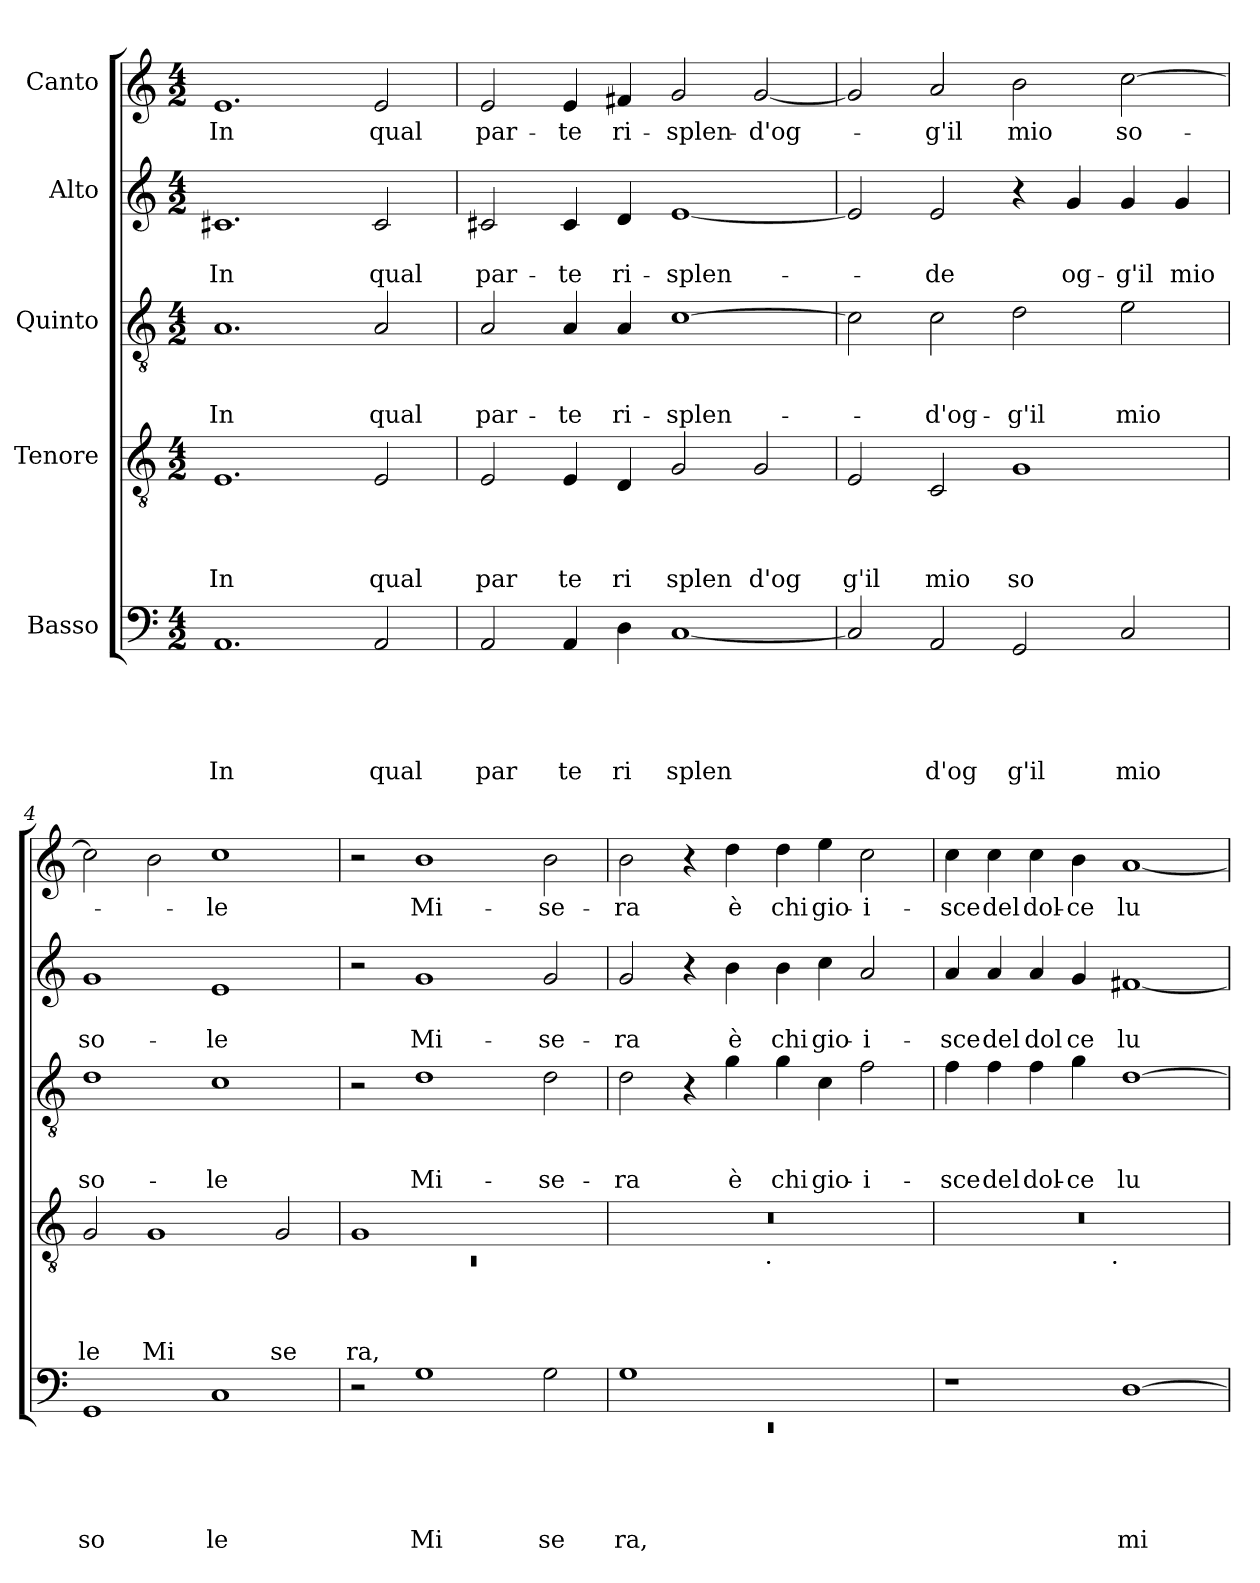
**kern	**text	**text	**text	**text	**text	**kern	**text	**text	**text	**text	**kern	**text	**text	**text	**kern	**text	**text	**kern	**text
*part5	*part5	*part5	*part5	*part5	*part5	*part4	*part4	*part4	*part4	*part4	*part3	*part3	*part3	*part3	*part2	*part2	*part2	*part1	*part1
*staff5	*staff5	*staff5	*staff5	*staff5	*staff5	*staff4	*staff4	*staff4	*staff4	*staff4	*staff3	*staff3	*staff3	*staff3	*staff2	*staff2	*staff2	*staff1	*staff1
*I"Basso	*	*	*	*	*	*I"Tenore	*	*	*	*	*I"Quinto	*	*	*	*I"Alto	*	*	*I"Canto	*
*clefF4	*	*	*	*	*	*clefGv2	*	*	*	*	*clefGv2	*	*	*	*clefG2	*	*	*clefG2	*
*k[]	*	*	*	*	*	*k[]	*	*	*	*	*k[]	*	*	*	*k[]	*	*	*k[]	*
*C:	*	*	*	*	*	*C:	*	*	*	*	*C:	*	*	*	*C:	*	*	*C:	*
*M4/2	*	*	*	*	*	*M4/2	*	*	*	*	*M4/2	*	*	*	*M4/2	*	*	*M4/2	*
=1	=1	=1	=1	=1	=1	=1	=1	=1	=1	=1	=1	=1	=1	=1	=1	=1	=1	=1	=1
!	!	!	!	!	!LO:LY:b	!	!	!	!	!LO:LY:b	!	!	!	!LO:LY:b	!	!	!LO:LY:b	!	!LO:LY:b
1.AA	.	.	.	.	In	1.E	.	.	.	In	1.A	.	.	In	1.c#X	.	In	1.e	In
!	!	!	!	!	!LO:LY:b	!	!	!	!	!LO:LY:b	!	!	!	!LO:LY:b	!	!	!LO:LY:b	!	!LO:LY:b
2AA/	.	.	.	.	qual	2E/	.	.	.	qual	2A/	.	.	qual	2c#/	.	qual	2e/	qual
=2	=2	=2	=2	=2	=2	=2	=2	=2	=2	=2	=2	=2	=2	=2	=2	=2	=2	=2	=2
!	!	!	!	!	!LO:LY:b	!	!	!	!	!LO:LY:b	!	!	!	!LO:LY:b	!	!	!LO:LY:b	!	!LO:LY:b
2AA/	.	.	.	.	par	2E/	.	.	.	par	2A/	.	.	par-	2c#X/	.	par-	2e/	par-
!	!	!	!	!	!LO:LY:b	!	!	!	!	!LO:LY:b	!	!	!	!LO:LY:b	!	!	!LO:LY:b	!	!LO:LY:b
4AA/	.	.	.	.	te	4E/	.	.	.	te	4A/	.	.	-te	4c#/	.	-te	4e/	-te
!	!	!	!	!	!LO:LY:b	!	!	!	!	!LO:LY:b	!	!	!	!LO:LY:b	!	!	!LO:LY:b	!	!LO:LY:b
4D\	.	.	.	.	ri	4D/	.	.	.	ri	4A/	.	.	ri-	4d/	.	ri-	4f#X/	ri-
!	!	!	!	!	!LO:LY:b	!	!	!	!	!LO:LY:b	!	!	!	!LO:LY:b	!	!	!LO:LY:b	!	!LO:LY:b
[<1C	.	.	.	.	splen	2G/	.	.	.	splen	[>1c	.	.	-splen-	[<1e	.	-splen-	2g/	-splen-
!	!	!	!	!	!	!	!	!	!	!LO:LY:b	!	!	!	!	!	!	!	!	!LO:LY:b
.	.	.	.	.	.	2G/	.	.	.	d'og	.	.	.	.	.	.	.	[<2g/	-d'og-
=3	=3	=3	=3	=3	=3	=3	=3	=3	=3	=3	=3	=3	=3	=3	=3	=3	=3	=3	=3
!	!	!	!	!	!	!	!	!	!	!LO:LY:b	!	!	!	!	!	!	!	!	!
2C/]	.	.	.	.	.	2E/	.	.	.	g'il	2c\]	.	.	.	2e/]	.	.	2g/]	.
!	!	!	!	!	!LO:LY:b	!	!	!	!	!LO:LY:b	!	!	!	!LO:LY:b	!	!	!LO:LY:b	!	!LO:LY:b
2AA/	.	.	.	.	d'og	2C/	.	.	.	mio	2c\	.	.	-d'og-	2e/	.	-de	2a/	-g'il
!	!	!	!	!	!LO:LY:b	!	!	!	!	!LO:LY:b	!	!	!	!LO:LY:b	!	!	!	!	!LO:LY:b
2GG/	.	.	.	.	g'il	1G	.	.	.	so	2d\	.	.	-g'il	4r	.	.	2b\	mio
!	!	!	!	!	!	!	!	!	!	!	!	!	!	!	!	!	!LO:LY:b	!	!
.	.	.	.	.	.	.	.	.	.	.	.	.	.	.	4g/	.	og-	.	.
!	!	!	!	!	!LO:LY:b	!	!	!	!	!	!	!	!	!LO:LY:b	!	!	!LO:LY:b	!	!LO:LY:b
2C/	.	.	.	.	mio	.	.	.	.	.	2e\	.	.	mio	4g/	.	-g'il	[>2cc\	so-
!	!	!	!	!	!	!	!	!	!	!	!	!	!	!	!	!	!LO:LY:b	!	!
.	.	.	.	.	.	.	.	.	.	.	.	.	.	.	4g/	.	mio	.	.
=4	=4	=4	=4	=4	=4	=4	=4	=4	=4	=4	=4	=4	=4	=4	=4	=4	=4	=4	=4
!	!	!	!	!	!LO:LY:b	!	!	!	!	!LO:LY:b	!	!	!	!LO:LY:b	!	!	!LO:LY:b	!	!
1GG	.	.	.	.	so	2G/	.	.	.	le	1d	.	.	so-	1g	.	so-	2cc\]	.
!	!	!	!	!	!	!	!	!	!	!LO:LY:b	!	!	!	!	!	!	!	!	!
.	.	.	.	.	.	1G	.	.	.	Mi	.	.	.	.	.	.	.	2b\	.
!	!	!	!	!	!LO:LY:b	!	!	!	!	!	!	!	!	!LO:LY:b	!	!	!LO:LY:b	!	!LO:LY:b
1C	.	.	.	.	le	.	.	.	.	.	1c	.	.	-le	1e	.	-le	1cc	-le
!	!	!	!	!	!	!	!	!	!	!LO:LY:b	!	!	!	!	!	!	!	!	!
.	.	.	.	.	.	2G/	.	.	.	se	.	.	.	.	.	.	.	.	.
=5	=5	=5	=5	=5	=5	=5	=5	=5	=5	=5	=5	=5	=5	=5	=5	=5	=5	=5	=5
*	*	*	*	*	*	*^	*	*	*	*	*	*	*	*	*	*	*	*	*
!	!	!	!	!	!	!	!LO:N:vis=1	!	!	!	!LO:LY:b	!	!	!	!	!	!	!	!	!
2r	.	.	.	.	.	1G	0rC	.	.	.	ra,	2r	.	.	.	2r	.	.	2r	.
!	!	!	!	!	!LO:LY:b	!	!	!	!	!	!	!	!	!	!LO:LY:b	!	!	!LO:LY:b	!	!LO:LY:b
1G	.	.	.	.	Mi	.	.	.	.	.	.	1d	.	.	Mi-	1g	.	Mi-	1b	Mi-
.	.	.	.	.	.	1ryy	.	.	.	.	.	.	.	.	.	.	.	.	.	.
!	!	!	!	!	!LO:LY:b	!	!	!	!	!	!	!	!	!	!LO:LY:b	!	!	!LO:LY:b	!	!LO:LY:b
2G\	.	.	.	.	se	.	.	.	.	.	.	2d\	.	.	-se-	2g/	.	-se-	2b\	-se-
=6	=6	=6	=6	=6	=6	=6	=6	=6	=6	=6	=6	=6	=6	=6	=6	=6	=6	=6	=6	=6
*^	*	*	*	*	*	*	*	*	*	*	*	*	*	*	*	*	*	*	*	*
!	!LO:N:vis=1	!	!	!	!	!LO:LY:b	!	!	!	!	!	!	!	!	!	!LO:LY:b	!	!	!LO:LY:b	!	!LO:LY:b
1G	0rEE	.	.	.	.	ra,	0r	2ryy	.	.	.	.	2d\	.	.	-ra	2g/	.	-ra	2b\	-ra
.	.	.	.	.	.	.	.	4...ryy	.	.	.	.	4r	.	.	.	4r	.	.	4r	.
!	!	!	!	!	!	!	!	!	!	!	!	!	!	!	!	!LO:LY:b	!	!	!LO:LY:b	!	!LO:LY:b
.	.	.	.	.	.	.	.	.	.	.	.	.	4g\	.	.	è	4b\	.	è	4dd\	è
!	!	!	!	!	!	!	!	!LO:TX:b:t=.	!	!	!	!	!	!	!	!	!	!	!	!	!
.	.	.	.	.	.	.	.	1ryy	.	.	.	.	.	.	.	.	.	.	.	.	.
!	!	!	!	!	!	!	!	!	!	!	!	!	!	!	!	!LO:LY:b	!	!	!LO:LY:b	!	!LO:LY:b
1ryy	.	.	.	.	.	.	.	.	.	.	.	.	4g\	.	.	chi	4b\	.	chi	4dd\	chi
!	!	!	!	!	!	!	!	!	!	!	!	!	!	!	!	!LO:LY:b	!	!	!LO:LY:b	!	!LO:LY:b
.	.	.	.	.	.	.	.	.	.	.	.	.	4c\	.	.	gio-	4cc\	.	gio-	4ee\	gio-
!	!	!	!	!	!	!	!	!	!	!	!	!	!	!	!	!LO:LY:b	!	!	!LO:LY:b	!	!LO:LY:b
.	.	.	.	.	.	.	.	.	.	.	.	.	2f\	.	.	-i-	2a/	.	-i-	2cc\	-i-
.	.	.	.	.	.	.	.	32ryy	.	.	.	.	.	.	.	.	.	.	.	.	.
!!LO:LB:g=z
=7	=7	=7	=7	=7	=7	=7	=7	=7	=7	=7	=7	=7	=7	=7	=7	=7	=7	=7	=7	=7	=7
!	!	!	!	!	!	!	!	!	!	!	!	!	!	!	!	!LO:LY:b	!	!	!LO:LY:b	!	!LO:LY:b
*v	*v	*	*	*	*	*	*	*	*	*	*	*	*	*	*	*	*	*	*	*	*
1r	.	.	.	.	.	0r	2ryy	.	.	.	.	4f\	.	.	-sce	4a/	.	-sce	4cc\	-sce
!	!	!	!	!	!	!	!	!	!	!	!	!	!	!	!LO:LY:b	!	!	!LO:LY:b	!	!LO:LY:b
.	.	.	.	.	.	.	.	.	.	.	.	4f\	.	.	del	4a/	.	del	4cc\	del
!	!	!	!	!	!	!	!	!	!	!	!	!	!	!	!LO:LY:b	!	!	!LO:LY:b	!	!LO:LY:b
.	.	.	.	.	.	.	4...ryy	.	.	.	.	4f\	.	.	dol-	4a/	.	dol	4cc\	dol-
!	!	!	!	!	!	!	!	!	!	!	!	!	!	!	!LO:LY:b	!	!	!LO:LY:b	!	!LO:LY:b
.	.	.	.	.	.	.	.	.	.	.	.	4g\	.	.	-ce	4g/	.	ce	4b\	-ce
!	!	!	!	!	!	!	!LO:TX:b:t=.	!	!	!	!	!	!	!	!	!	!	!	!	!
.	.	.	.	.	.	.	1ryy	.	.	.	.	.	.	.	.	.	.	.	.	.
!	!	!	!	!	!LO:LY:b	!	!	!	!	!	!	!	!	!	!LO:LY:b	!	!	!LO:LY:b	!	!LO:LY:b
[>1D	.	.	.	.	mi-	.	.	.	.	.	.	[>1d	.	.	lu-	[<1f#X	.	lu	[<1a	lu-
.	.	.	.	.	.	.	32ryy	.	.	.	.	.	.	.	.	.	.	.	.	.
*	*	*	*	*	*	*v	*v	*	*	*	*	*	*	*	*	*	*	*	*	*
=	=	=	=	=	=	=	=	=	=	=	=	=	=	=	=	=	=	=	=
*-	*-	*-	*-	*-	*-	*-	*-	*-	*-	*-	*-	*-	*-	*-	*-	*-	*-	*-	*-
